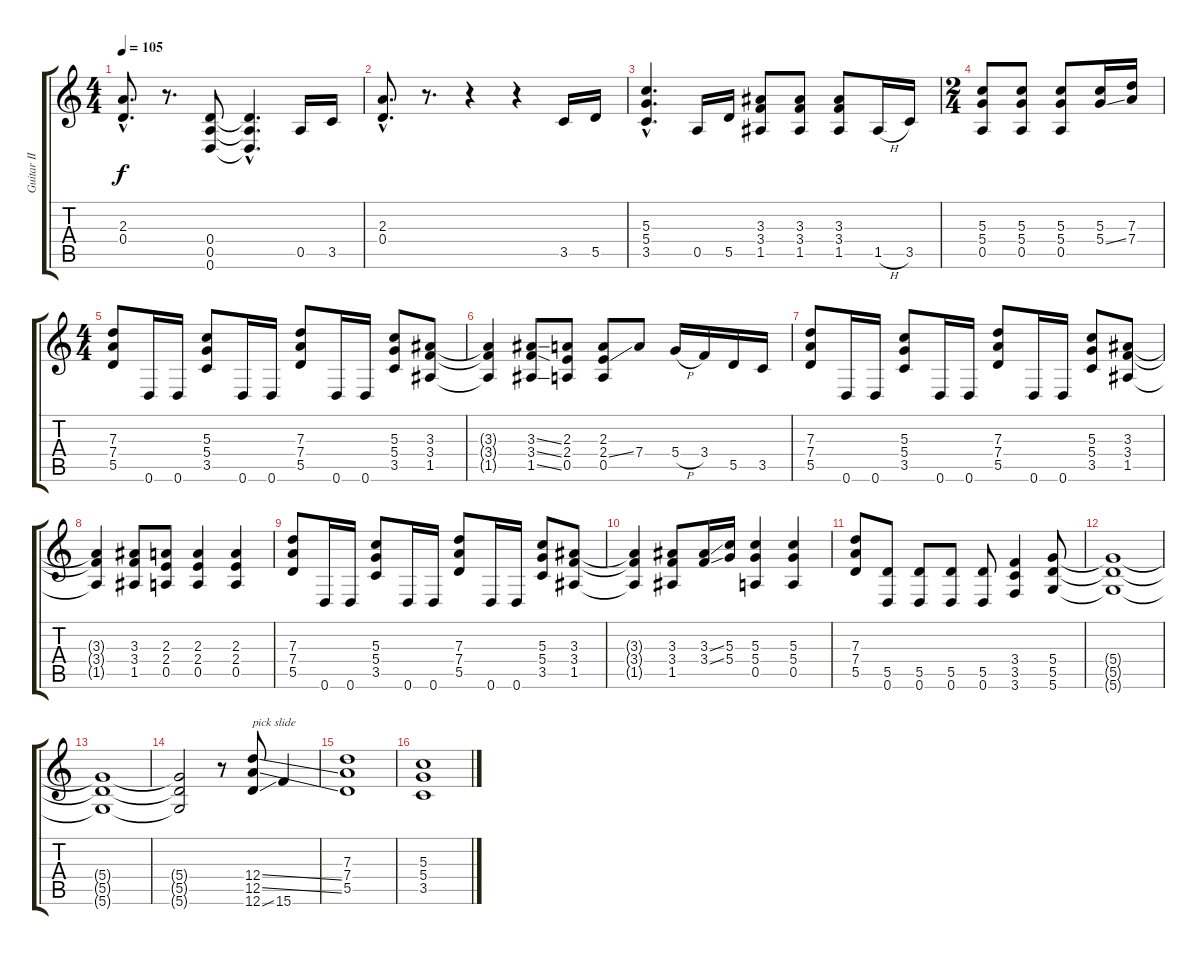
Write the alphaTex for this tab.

\track ("Guitar II" "Guitar II") {instrument distortionguitar}
\staff {score tabs}
\tuning (E4 B3 G3 D3 A2 D2) {hide}
\ts (4 4)
\tempo 105
\clef g2
\ks c
(2.3{hac} 0.4{hac}).8{d dy f} r.8{d} (0.4 0.5 0.6).8 (0.4{hac t} 0.5{hac t} 0.6{hac t}).4{d} 0.5.16 3.5.16 |
(2.3{hac} 0.4{hac}).8{d} r.8{d} r.4 r.4 3.5.16 5.5.16 |
(5.3{hac} 5.4{hac} 3.5{hac}).4{d} 0.5.16 5.5.16 (3.3 3.4 1.5).8 (3.3 3.4 1.5).8 (3.3 3.4 1.5).8 1.5{h}.16 3.5.16 |
\ts (2 4)
(5.3 5.4 0.5).8 (5.3 5.4 0.5).8 (5.3 5.4 0.5).8 (5.3 5.4{ss}).16 (7.3 7.4).16 |
\ts (4 4)
(7.3 7.4 5.5).8 0.6.16 0.6.16 (5.3 5.4 3.5).8 0.6.16 0.6.16 (7.3 7.4 5.5).8 0.6.16 0.6.16 (5.3 5.4 3.5).8 (3.3 3.4 1.5).8 |
(3.3{t} 3.4{t} 1.5{t}).4 (3.3{ss} 3.4{ss} 1.5{ss}).8 (2.3 2.4 0.5).8 (2.3 2.4{ss} 0.5).8 7.4.8 5.4{h}.16 3.4.16 5.5.16 3.5.16 |
(7.3 7.4 5.5).8 0.6.16 0.6.16 (5.3 5.4 3.5).8 0.6.16 0.6.16 (7.3 7.4 5.5).8 0.6.16 0.6.16 (5.3 5.4 3.5).8 (3.3 3.4 1.5).8 |
(3.3{t} 3.4{t} 1.5{t}).4 (3.3 3.4 1.5).8 (2.3 2.4 0.5).8 (2.3 2.4 0.5).4 (2.3 2.4 0.5).4 |
(7.3 7.4 5.5).8 0.6.16 0.6.16 (5.3 5.4 3.5).8 0.6.16 0.6.16 (7.3 7.4 5.5).8 0.6.16 0.6.16 (5.3 5.4 3.5).8 (3.3 3.4 1.5).8 |
(3.3{t} 3.4{t} 1.5{t}).4 (3.3 3.4 1.5).8 (3.3{ss} 3.4{ss}).16 (5.3 5.4).16 (5.3 5.4 0.5).4 (5.3 5.4 0.5).4 |
(7.3 7.4 5.5).8 (5.5 0.6).8 (5.5 0.6).8 (5.5 0.6).8 (5.5 0.6).8 (3.4 3.5 3.6).4 (5.4 5.5 5.6).8 |
(5.4{t} 5.5{t} 5.6{t}).1 |
(5.4{t} 5.5{t} 5.6{t}).1 |
(5.4{t} 5.5{t} 5.6{t}).2 r.8 (12.4{ss} 12.5{ss} 12.6{ss}).8{txt "pick slide"} 15.6.4 |
(7.3 7.4 5.5).1 |
(5.3 5.4 3.5).1
